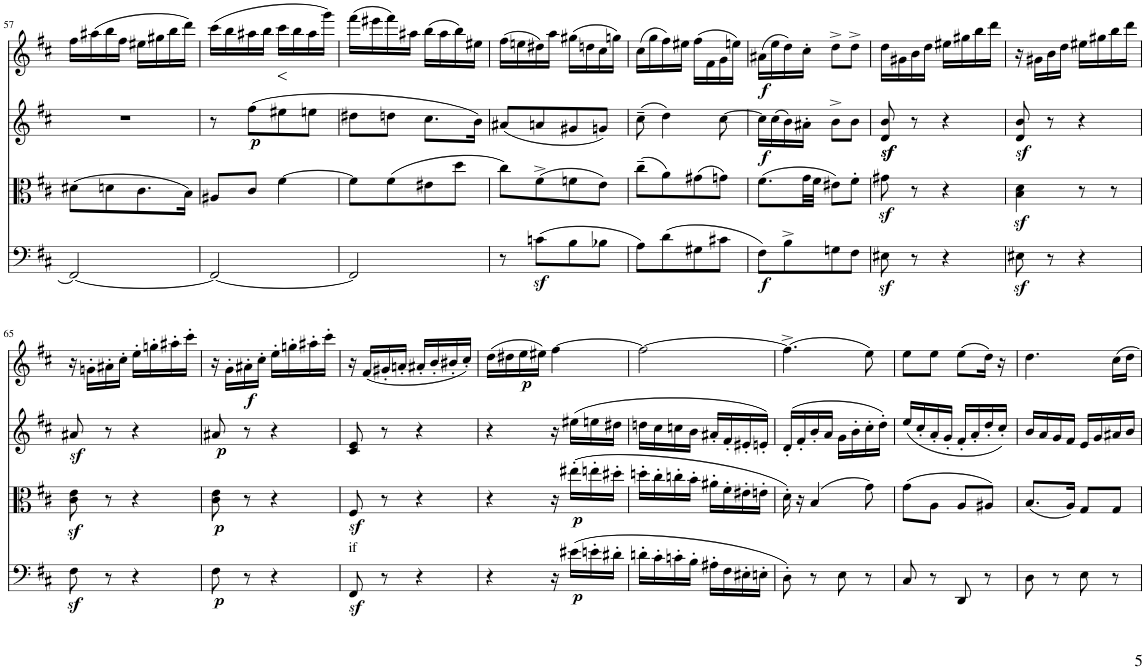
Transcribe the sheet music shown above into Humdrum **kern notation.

**kern	**dynam	**kern	**text	**dynam	**kern	**dynam	**kern	**dynam
*part4	*part4	*part3	*part3	*part3	*part2	*part2	*part1	*part1
*staff4	*staff4	*staff3	*staff3	*staff3	*staff2	*staff2	*staff1	*staff1
*I"Piano	*	*I"Piano	*	*	*I"Piano	*	*I"Piano	*
*I'Pno	*	*I'Pno	*	*	*I'Pno	*	*I'Pno	*
!!LO:PB:g=z
*clefF4	*	*clefC3	*	*	*clefG2	*	*clefG2	*
*k[f#c#]	*	*k[f#c#]	*	*	*k[f#c#]	*	*k[f#c#]	*
*M2/4	*	*M2/4	*	*	*M2/4	*	*M2/4	*
=57	=57	=57	=57	=57	=57	=57	=57	=57
2FF#/_	.	(8d#X\L	.	.	2r	.	16ff#\LL	.
.	.	.	.	.	.	.	(16aa#X\	.
.	.	8dn\	.	.	.	.	16bb\	.
.	.	.	.	.	.	.	16ff#\JJ	.
.	.	8.c#\	.	.	.	.	16ee#X\LL	.
.	.	.	.	.	.	.	16gg#X\	.
.	.	.	.	.	.	.	16bb\	.
.	.	16B\Jk)	.	.	.	.	16ddd\JJ)	.
=58	=58	=58	=58	=58	=58	=58	=58	=58
2FF#/_	.	8A#X/L	.	.	8r	.	(16ccc#\LL	.
.	.	.	.	.	.	.	16bb\	.
!	!	!	!	!	!	!LO:DY:b	!	!
.	.	8c#/J	.	.	(8ff#\L	p	16aa#X\	.
.	.	.	.	.	.	.	16bb\JJ	.
!	!	!	!	!	!	!	!	!LO:HP:b
.	.	[4f#\	.	.	8ee#X\	.	16ccc#\LL	<
.	.	.	.	.	.	.	16bb\	[
.	.	.	.	.	8een\J	.	16aa#\	.
.	.	.	.	.	.	.	16ggg\JJ)	.
=59	=59	=59	=59	=59	=59	=59	=59	=59
2FF#/]	.	8f#\L]	.	.	8dd#X\L	.	(16fff#\LL	.
.	.	.	.	.	.	.	16eee#X\	.
.	.	(8f#\	.	.	8ddn\J	.	16fff#\)	.
.	.	.	.	.	.	.	16aa#X\JJ	.
.	.	8e#X\	.	.	8.cc#\L	.	(16bb\LL	.
.	.	.	.	.	.	.	16aa#\	.
.	.	8dd\J	.	.	.	.	16bb\)	.
.	.	.	.	.	16b\Jk)	.	16ee#X\JJ	.
=60	=60	=60	=60	=60	=60	=60	=60	=60
8r	.	8cc#\L)	.	.	(8a#X/L	.	(16ff#\LL	.
.	.	.	.	.	.	.	16een\	.
(8cnz<\L	.	(8f#^\	.	.	8an/	.	16dd#X\)	.
.	.	.	.	.	.	.	16aa\JJ	.
8B\	.	8fn\	.	.	8g#X/	.	(16gg#X\LL	.
.	.	.	.	.	.	.	16ddn\	.
8B-X\J	.	8e\J)	.	.	8gn/J)	.	16cc#\	.
.	.	.	.	.	.	.	16ggn\JJ)	.
=61	=61	=61	=61	=61	=61	=61	=61	=61
8A\L)	.	(8cc#~\L	.	.	(8cc#~\	.	(16cc#\LL	.
.	.	.	.	.	.	.	16gg\	.
(8d\	.	8a\)	.	.	4dd\)	.	16ff#\)	.
.	.	.	.	.	.	.	16ee#X\JJ	.
8G#X\	.	(8g#X\	.	.	.	.	(16ff#\LL	.
.	.	.	.	.	.	.	16f#\	.
8c#X\J	.	8gn\J)	.	.	[8cc#\	.	16g\	.
.	.	.	.	.	.	.	16een\JJ)	.
=62	=62	=62	=62	=62	=62	=62	=62	=62
!	!LO:DY:b	!	!	!	!	!LO:DY:b	!	!LO:DY:b
8F#\L)	f	(8.f#\L	.	.	16cc#\LL]	f	(16a#X\LL	f
.	.	.	.	.	(16cc#\	.	16ee\	.
8B^\	.	.	.	.	16b\)	.	16dd\)	.
.	.	32g\LL	.	.	16a#X'\JJ	.	16cc#'\JJ	.
.	.	32f#\JJJ	.	.	.	.	.	.
8Gn\	.	8e#X\L)	.	.	8b^\L	.	8dd^\L	.
8F#\J	.	8f#'\J	.	.	8b\J	.	8dd^\J	.
=63	=63	=63	=63	=63	=63	=63	=63	=63
8E#Xz<\	.	8g#Xz<\	.	.	8d/z< 8b/z<	.	16dd\LL	.
.	.	.	.	.	.	.	16g#X\	.
8r	.	8r	.	.	8r	.	16b\	.
.	.	.	.	.	.	.	16dd\JJ	.
4r	.	4r	.	.	4r	.	16ee#X\LL	.
.	.	.	.	.	.	.	16gg#X\	.
.	.	.	.	.	.	.	16bb\	.
.	.	.	.	.	.	.	16ddd\JJ	.
=64	=64	=64	=64	=64	=64	=64	=64	=64
8E#Xz<\	.	4B\z< 4d\z<	.	.	8d/z< 8b/z<	.	16r	.
.	.	.	.	.	.	.	16g#X\LL	.
8r	.	.	.	.	8r	.	16b\	.
.	.	.	.	.	.	.	16dd\JJ	.
4r	.	8r	.	.	4r	.	16ee#X\LL	.
.	.	.	.	.	.	.	16gg#X\	.
.	.	8r	.	.	.	.	16bb\	.
.	.	.	.	.	.	.	16ddd\JJ	.
!!LO:LB:g=z
=65	=65	=65	=65	=65	=65	=65	=65	=65
8F#z<\	.	8c#\z< 8e\z<	.	.	8a#Xz</	.	16r	.
.	.	.	.	.	.	.	16gn'\LL	.
8r	.	8r	.	.	8r	.	16a#X'\	.
.	.	.	.	.	.	.	16cc#'\JJ	.
4r	.	4r	.	.	4r	.	16ee'\LL	.
.	.	.	.	.	.	.	16ggn'\	.
.	.	.	.	.	.	.	16aa#X'\	.
.	.	.	.	.	.	.	16ccc#'\JJ	.
=66	=66	=66	=66	=66	=66	=66	=66	=66
!	!LO:DY:b	!	!	!LO:DY:b	!	!LO:DY:b	!	!
8F#\	p	8c#\ 8e\	.	p	8a#X/	p	16r	.
.	.	.	.	.	.	.	16g'\LL	.
!	!	!	!	!	!	!	!	!LO:DY:b
8r	.	8r	.	.	8r	.	16a#X'\	f
.	.	.	.	.	.	.	16cc#'\JJ	.
4r	.	4r	.	.	4r	.	16ee'\LL	.
.	.	.	.	.	.	.	16ggn'\	.
.	.	.	.	.	.	.	16aa#X'\	.
.	.	.	.	.	.	.	16ccc#'\JJ	.
=67	=67	=67	=67	=67	=67	=67	=67	=67
!	!	!	!LO:LY:b	!	!	!	!	!
8FF#z</	.	8F#z</	if	.	8c#/ 8e/	.	16r	.
.	.	.	.	.	.	.	(16f#/LL	.
8r	.	8r	.	.	8r	.	16g#X'/	.
.	.	.	.	.	.	.	16an'/JJ	.
4r	.	4r	.	.	4r	.	16a#X'/LL	.
.	.	.	.	.	.	.	16b'/	.
.	.	.	.	.	.	.	16b#X'/	.
.	.	.	.	.	.	.	16cc#'/JJ)	.
=68	=68	=68	=68	=68	=68	=68	=68	=68
4r	.	4r	.	.	4r	.	(16dd\LL	.
.	.	.	.	.	.	.	16dd#X\	.
!	!	!	!	!	!	!	!	!LO:DY:b
.	.	.	.	.	.	.	16ee\	p
.	.	.	.	.	.	.	16ee#X\JJ)	.
16r	.	16r	.	.	16r	.	[4ff#\	.
!	!LO:DY:b	!	!	!LO:DY:b	!	!	!	!
(16e#X\LL	p	(16ee#X'\LL	.	p	(16ee#X\LL	.	.	.
16en'\	.	16een'\	.	.	16een\	.	.	.
16d#X'\JJ	.	16dd#X'\JJ	.	.	16dd#X\JJ	.	.	.
=69	=69	=69	=69	=69	=69	=69	=69	=69
16dn'\LL	.	16ddn'\LL	.	.	16ddn\LL	.	2ff#\_	.
16c#'\	.	16cc#'\	.	.	16cc#\	.	.	.
16cn'\	.	16ccn'\	.	.	16ccn\	.	.	.
16B'\JJ	.	16b'\JJ	.	.	16b\JJ	.	.	.
16A#X'\LL	.	16a#X'\LL	.	.	16a#X'/LL	.	.	.
16F#\	.	16f#'\	.	.	16f#'/	.	.	.
16E#X'\	.	16e#X'\	.	.	16e#X'/	.	.	.
16En'\JJ	.	16en'\JJ	.	.	16en'/JJ)	.	.	.
=70	=70	=70	=70	=70	=70	=70	=70	=70
8D'\)	.	16d'\)	.	.	(16d'/LL	.	(4.ff#^\]	.
.	.	16r	.	.	16f#'/	.	.	.
8r	.	(4B/	.	.	16b'/	.	.	.
.	.	.	.	.	16a/JJ	.	.	.
8E\	.	.	.	.	16g\LL	.	.	.
.	.	.	.	.	16b'\	.	.	.
8r	.	8g\)	.	.	16cc#'\	.	8ee\)	.
.	.	.	.	.	16dd'\JJ)	.	.	.
=71	=71	=71	=71	=71	=71	=71	=71	=71
8C#/	.	(8g\L	.	.	(16ee/LL	.	8ee\L	.
.	.	.	.	.	16cc#'/	.	.	.
8r	.	8A\J	.	.	16a'/	.	8ee\J	.
.	.	.	.	.	16g'/JJ	.	.	.
8DD/	.	8A/L	.	.	16f#'/LL	.	(8ee\L	.
.	.	.	.	.	16a'/	.	.	.
8r	.	8A#X/J)	.	.	16dd'/	.	16dd\Jk)	.
.	.	.	.	.	16cc#'/JJ)	.	16r	.
=72	=72	=72	=72	=72	=72	=72	=72	=72
8D\	.	(8.B/L	.	.	16b/LL	.	4.dd\	.
.	.	.	.	.	16a/	.	.	.
8r	.	.	.	.	16g/	.	.	.
.	.	16A/Jk)	.	.	16f#/JJ	.	.	.
8E\	.	8G/L	.	.	16e/LL	.	.	.
.	.	.	.	.	16g/	.	.	.
8r	.	8G/J	.	.	16a#X/	.	16cc#\LL	.
.	.	.	.	.	16b/JJ	.	16dd\JJ	.
=	=	=	=	=	=	=	=	=
*-	*-	*-	*-	*-	*-	*-	*-	*-
